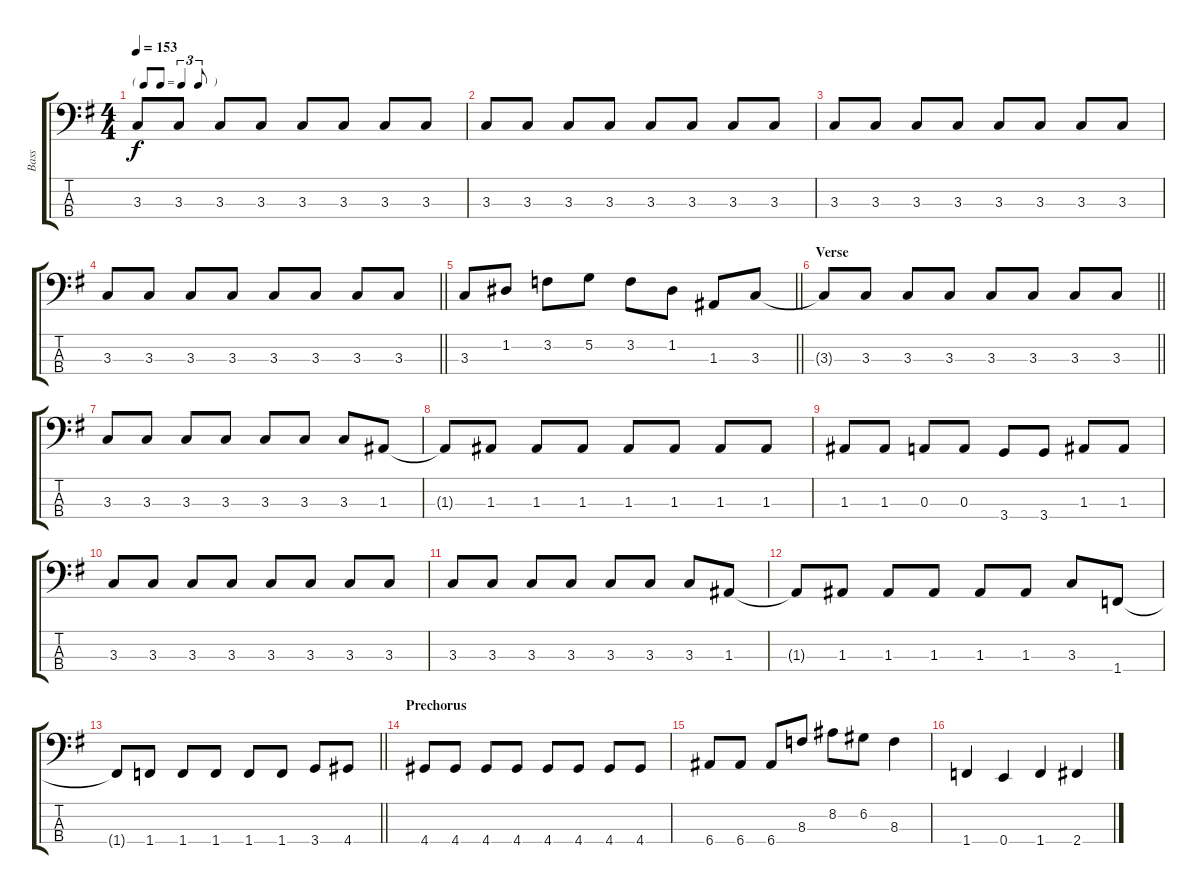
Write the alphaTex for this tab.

\track ("Bass" "Bass") {instrument electricbassfinger}
\staff {score tabs}
\tuning (G2 D2 A1 E1) {hide}
\ts (4 4)
\tf triplet8th
\tempo 153
\clef f4
\ks g
3.3.8{dy f} 3.3.8 3.3.8 3.3.8 3.3.8 3.3.8 3.3.8 3.3.8 |
3.3.8 3.3.8 3.3.8 3.3.8 3.3.8 3.3.8 3.3.8 3.3.8 |
3.3.8 3.3.8 3.3.8 3.3.8 3.3.8 3.3.8 3.3.8 3.3.8 |
\barLineRight lightlight
3.3.8 3.3.8 3.3.8 3.3.8 3.3.8 3.3.8 3.3.8 3.3.8 |
\barLineRight lightlight
3.3.8 1.2.8 3.2.8 5.2.8 3.2.8 1.2.8 1.3.8 3.3.8 |
\section ("" "Verse")
\barLineRight lightlight
3.3{t}.8 3.3.8 3.3.8 3.3.8 3.3.8 3.3.8 3.3.8 3.3.8 |
3.3.8 3.3.8 3.3.8 3.3.8 3.3.8 3.3.8 3.3.8 1.3.8 |
1.3{t}.8 1.3.8 1.3.8 1.3.8 1.3.8 1.3.8 1.3.8 1.3.8 |
1.3.8 1.3.8 0.3.8 0.3.8 3.4.8 3.4.8 1.3.8 1.3.8 |
3.3.8 3.3.8 3.3.8 3.3.8 3.3.8 3.3.8 3.3.8 3.3.8 |
3.3.8 3.3.8 3.3.8 3.3.8 3.3.8 3.3.8 3.3.8 1.3.8 |
1.3{t}.8 1.3.8 1.3.8 1.3.8 1.3.8 1.3.8 3.3.8 1.4.8 |
\barLineRight lightlight
1.4{t}.8 1.4.8 1.4.8 1.4.8 1.4.8 1.4.8 3.4.8 4.4.8 |
\section ("" "Prechorus")
4.4.8 4.4.8 4.4.8 4.4.8 4.4.8 4.4.8 4.4.8 4.4.8 |
6.4.8 6.4.8 6.4.8 8.3.8 8.2.8 6.2.8 8.3.4 |
1.4.4 0.4.4 1.4.4 2.4.4
